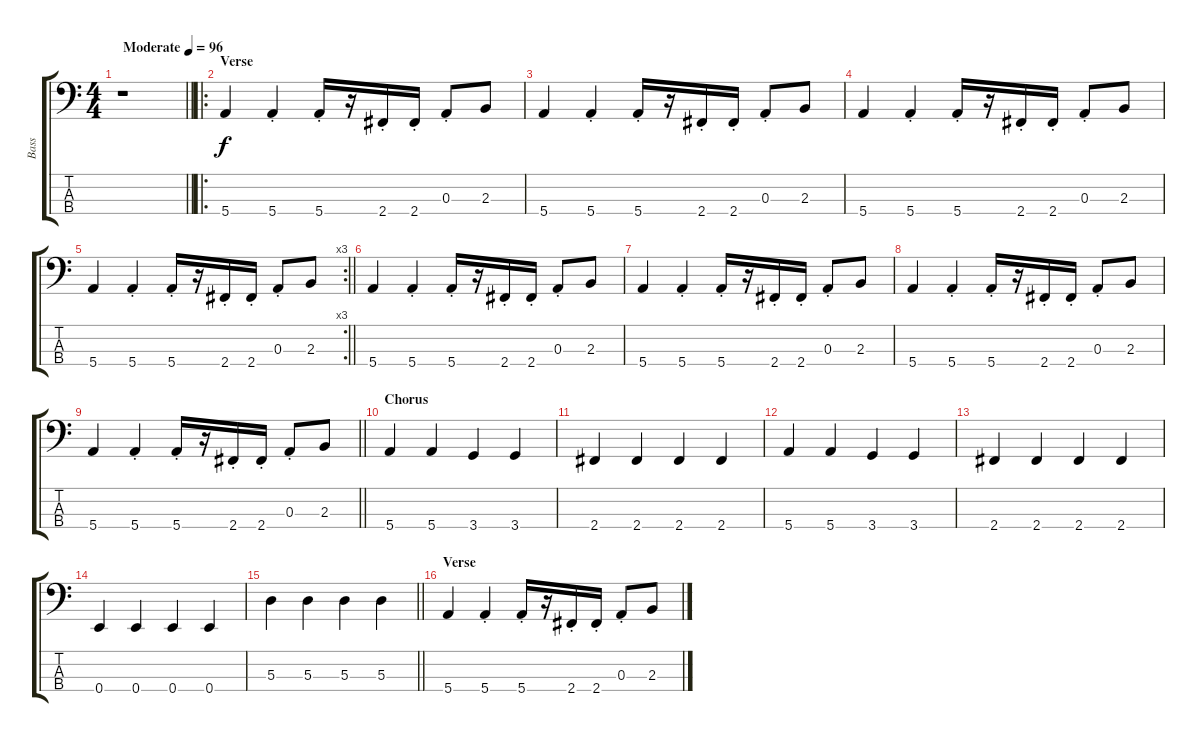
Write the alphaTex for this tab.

\track ("Bass" "Bass") {instrument electricbassfinger}
\staff {score tabs}
\tuning (G2 D2 A1 E1) {hide}
\ts (4 4)
\tempo (96 "Moderate")
\clef f4
\barLineRight lightlight
\ks c
r.1{dy f instrument electricbassfinger} |
\ro
\section ("" "Verse")
5.4.4 5.4{st}.4 5.4{st}.16 r.16 2.4{st}.16 2.4{st}.16 0.3{st}.8 2.3.8 |
5.4.4 5.4{st}.4 5.4{st}.16 r.16 2.4{st}.16 2.4{st}.16 0.3{st}.8 2.3.8 |
5.4.4 5.4{st}.4 5.4{st}.16 r.16 2.4{st}.16 2.4{st}.16 0.3{st}.8 2.3.8 |
\rc 3
\barLineRight lightlight
5.4.4 5.4{st}.4 5.4{st}.16 r.16 2.4{st}.16 2.4{st}.16 0.3{st}.8 2.3.8 |
5.4.4 5.4{st}.4 5.4{st}.16 r.16 2.4{st}.16 2.4{st}.16 0.3{st}.8 2.3.8 |
5.4.4 5.4{st}.4 5.4{st}.16 r.16 2.4{st}.16 2.4{st}.16 0.3{st}.8 2.3.8 |
5.4.4 5.4{st}.4 5.4{st}.16 r.16 2.4{st}.16 2.4{st}.16 0.3{st}.8 2.3.8 |
\barLineRight lightlight
5.4.4 5.4{st}.4 5.4{st}.16 r.16 2.4{st}.16 2.4{st}.16 0.3{st}.8 2.3.8 |
\section ("" "Chorus")
5.4.4 5.4.4 3.4.4 3.4.4 |
2.4.4 2.4.4 2.4.4 2.4.4 |
5.4.4 5.4.4 3.4.4 3.4.4 |
2.4.4 2.4.4 2.4.4 2.4.4 |
0.4.4 0.4.4 0.4.4 0.4.4 |
\barLineRight lightlight
5.3.4 5.3.4 5.3.4 5.3.4 |
\section ("" "Verse")
5.4.4 5.4{st}.4 5.4{st}.16 r.16 2.4{st}.16 2.4{st}.16 0.3{st}.8 2.3.8
